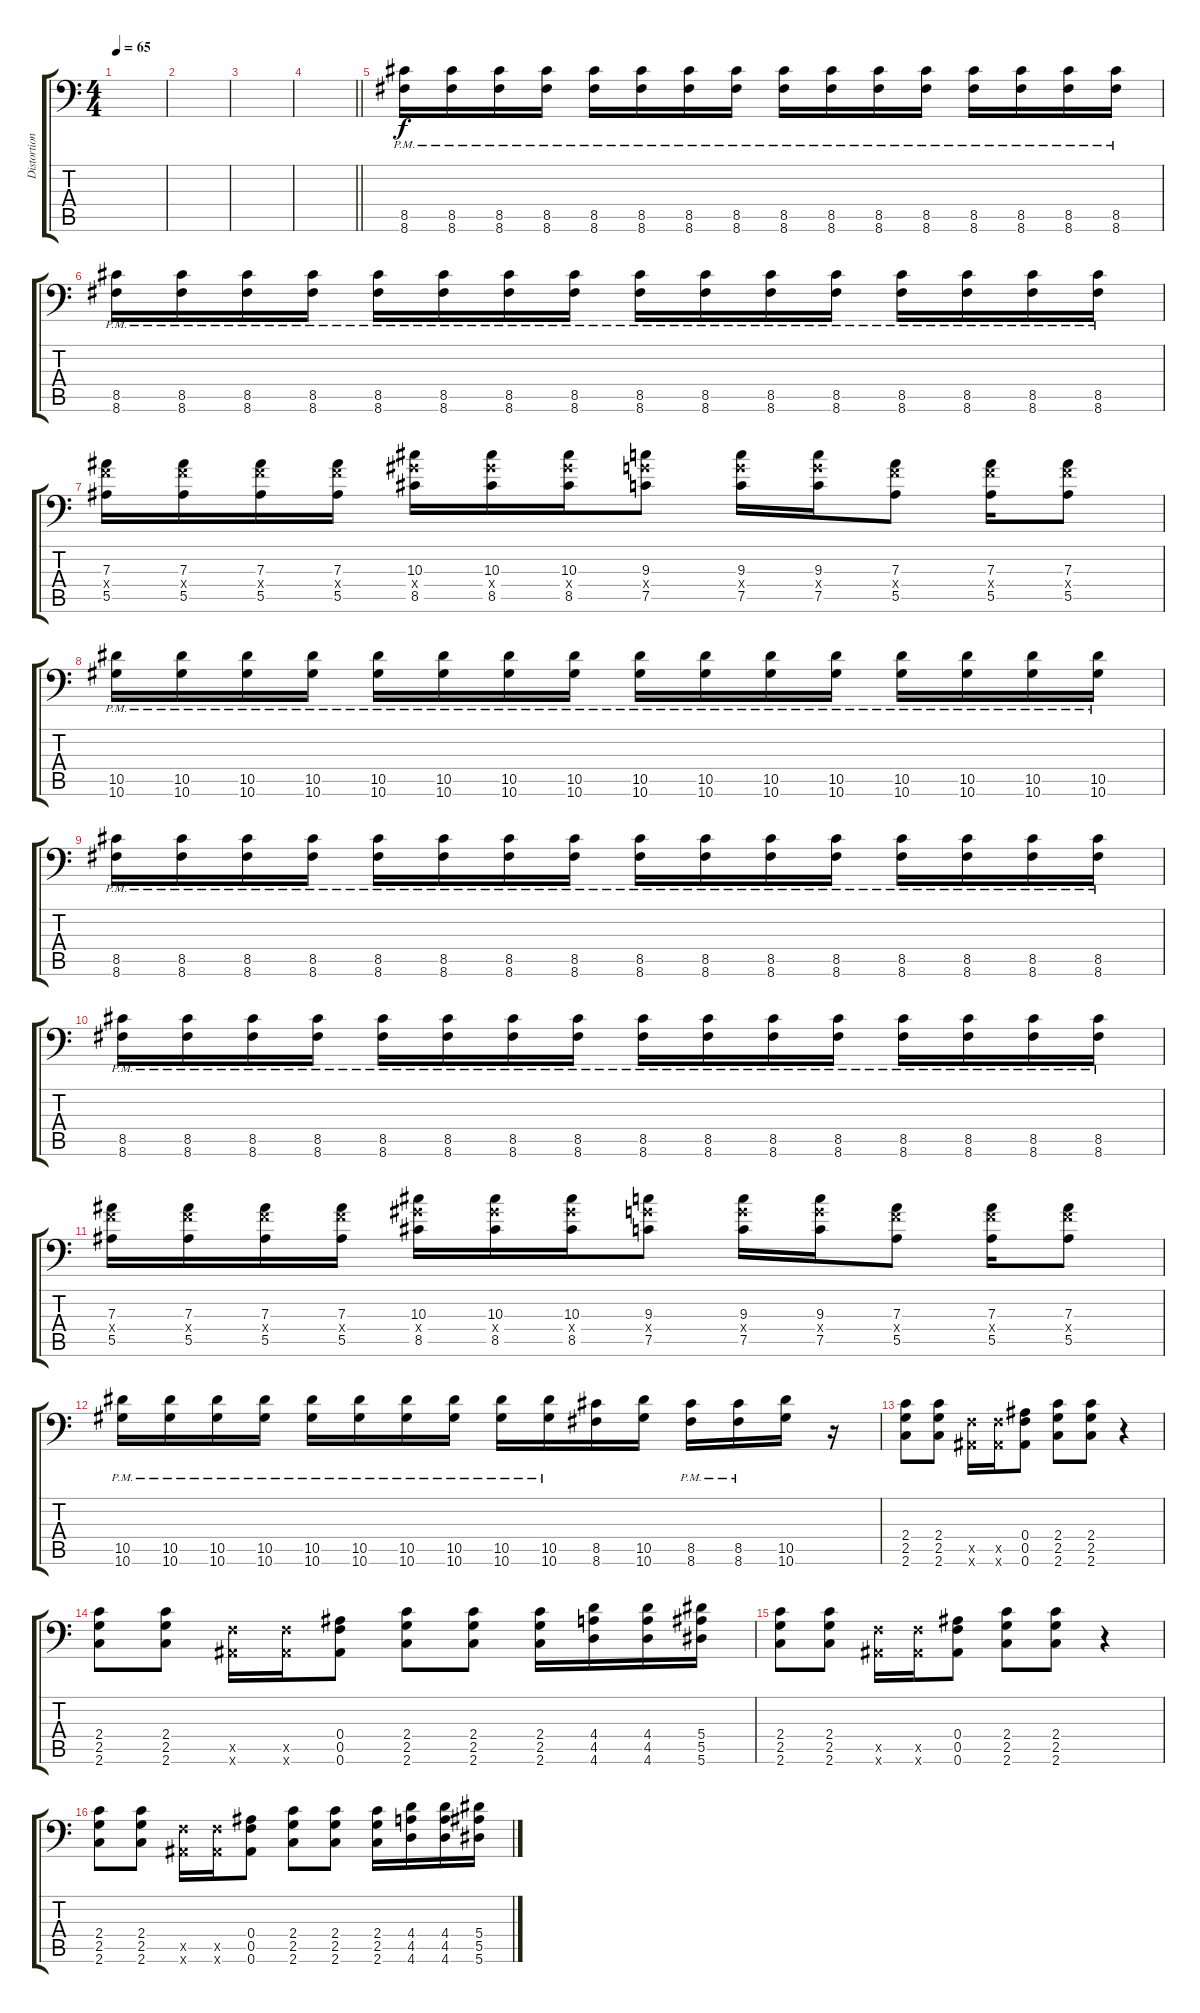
\track ("Distortion 2" "Distortion") {instrument distortionguitar}
\staff {score tabs}
\tuning (C4 G3 Eb3 Bb2 F2 Bb1) {hide}
\ts (4 4)
\tempo 65
\clef f4
\ks c
|
|
|
\barLineRight lightlight
|
(8.5 8.6{pm}).16 (8.5 8.6{pm}).16 (8.5 8.6{pm}).16 (8.5 8.6{pm}).16 (8.5 8.6{pm}).16 (8.5 8.6{pm}).16 (8.5 8.6{pm}).16 (8.5 8.6{pm}).16 (8.5 8.6{pm}).16 (8.5 8.6{pm}).16 (8.5 8.6{pm}).16 (8.5 8.6{pm}).16 (8.5 8.6{pm}).16 (8.5 8.6{pm}).16 (8.5 8.6{pm}).16 (8.5 8.6{pm}).16 |
(8.5 8.6{pm}).16 (8.5 8.6{pm}).16 (8.5 8.6{pm}).16 (8.5 8.6{pm}).16 (8.5 8.6{pm}).16 (8.5 8.6{pm}).16 (8.5 8.6{pm}).16 (8.5 8.6{pm}).16 (8.5 8.6{pm}).16 (8.5 8.6{pm}).16 (8.5 8.6{pm}).16 (8.5 8.6{pm}).16 (8.5 8.6{pm}).16 (8.5 8.6{pm}).16 (8.5 8.6{pm}).16 (8.5 8.6{pm}).16 |
(7.3 7.4{x} 5.5).16 (7.3 7.4{x} 5.5).16 (7.3 7.4{x} 5.5).16 (7.3 7.4{x} 5.5).16 (10.3 10.4{x} 8.5).16 (10.3 10.4{x} 8.5).16 (10.3 10.4{x} 8.5).16 (9.3 9.4{x} 7.5).8 (9.3 9.4{x} 7.5).16 (9.3 9.4{x} 7.5).16 (7.3 7.4{x} 5.5).8 (7.3 7.4{x} 5.5).16 (7.3 7.4{x} 5.5).8 |
(10.5 10.6{pm}).16 (10.5 10.6{pm}).16 (10.5 10.6{pm}).16 (10.5 10.6{pm}).16 (10.5 10.6{pm}).16 (10.5 10.6{pm}).16 (10.5 10.6{pm}).16 (10.5 10.6{pm}).16 (10.5 10.6{pm}).16 (10.5 10.6{pm}).16 (10.5 10.6{pm}).16 (10.5 10.6{pm}).16 (10.5 10.6{pm}).16 (10.5 10.6{pm}).16 (10.5 10.6{pm}).16 (10.5 10.6{pm}).16 |
(8.5 8.6{pm}).16 (8.5 8.6{pm}).16 (8.5 8.6{pm}).16 (8.5 8.6{pm}).16 (8.5 8.6{pm}).16 (8.5 8.6{pm}).16 (8.5 8.6{pm}).16 (8.5 8.6{pm}).16 (8.5 8.6{pm}).16 (8.5 8.6{pm}).16 (8.5 8.6{pm}).16 (8.5 8.6{pm}).16 (8.5 8.6{pm}).16 (8.5 8.6{pm}).16 (8.5 8.6{pm}).16 (8.5 8.6{pm}).16 |
(8.5 8.6{pm}).16 (8.5 8.6{pm}).16 (8.5 8.6{pm}).16 (8.5 8.6{pm}).16 (8.5 8.6{pm}).16 (8.5 8.6{pm}).16 (8.5 8.6{pm}).16 (8.5 8.6{pm}).16 (8.5 8.6{pm}).16 (8.5 8.6{pm}).16 (8.5 8.6{pm}).16 (8.5 8.6{pm}).16 (8.5 8.6{pm}).16 (8.5 8.6{pm}).16 (8.5 8.6{pm}).16 (8.5 8.6{pm}).16 |
(7.3 7.4{x} 5.5).16 (7.3 7.4{x} 5.5).16 (7.3 7.4{x} 5.5).16 (7.3 7.4{x} 5.5).16 (10.3 10.4{x} 8.5).16 (10.3 10.4{x} 8.5).16 (10.3 10.4{x} 8.5).16 (9.3 9.4{x} 7.5).8 (9.3 9.4{x} 7.5).16 (9.3 9.4{x} 7.5).16 (7.3 7.4{x} 5.5).8 (7.3 7.4{x} 5.5).16 (7.3 7.4{x} 5.5).8 |
(10.5 10.6{pm}).16 (10.5 10.6{pm}).16 (10.5 10.6{pm}).16 (10.5 10.6{pm}).16 (10.5 10.6{pm}).16 (10.5 10.6{pm}).16 (10.5 10.6{pm}).16 (10.5 10.6{pm}).16 (10.5 10.6{pm}).16 (10.5 10.6{pm}).16 (8.5 8.6).16 (10.5 10.6).16 (8.5 8.6{pm}).16 (8.5 8.6{pm}).16 (10.5 10.6).16 r.16 |
(2.4 2.5 2.6).8 (2.4 2.5 2.6).8 (0.5{x} 0.6{x}).16 (0.5{x} 0.6{x}).16 (0.4 0.5 0.6).8 (2.4 2.5 2.6).8 (2.4 2.5 2.6).8 r.4 |
(2.4 2.5 2.6).8 (2.4 2.5 2.6).8 (0.5{x} 0.6{x}).16 (0.5{x} 0.6{x}).16 (0.4 0.5 0.6).8 (2.4 2.5 2.6).8 (2.4 2.5 2.6).8 (2.4 2.5 2.6).16 (4.4 4.5 4.6).16 (4.4 4.5 4.6).16 (5.4 5.5 5.6).16 |
(2.4 2.5 2.6).8 (2.4 2.5 2.6).8 (0.5{x} 0.6{x}).16 (0.5{x} 0.6{x}).16 (0.4 0.5 0.6).8 (2.4 2.5 2.6).8 (2.4 2.5 2.6).8 r.4 |
(2.4 2.5 2.6).8 (2.4 2.5 2.6).8 (0.5{x} 0.6{x}).16 (0.5{x} 0.6{x}).16 (0.4 0.5 0.6).8 (2.4 2.5 2.6).8 (2.4 2.5 2.6).8 (2.4 2.5 2.6).16 (4.4 4.5 4.6).16 (4.4 4.5 4.6).16 (5.4 5.5 5.6).16
